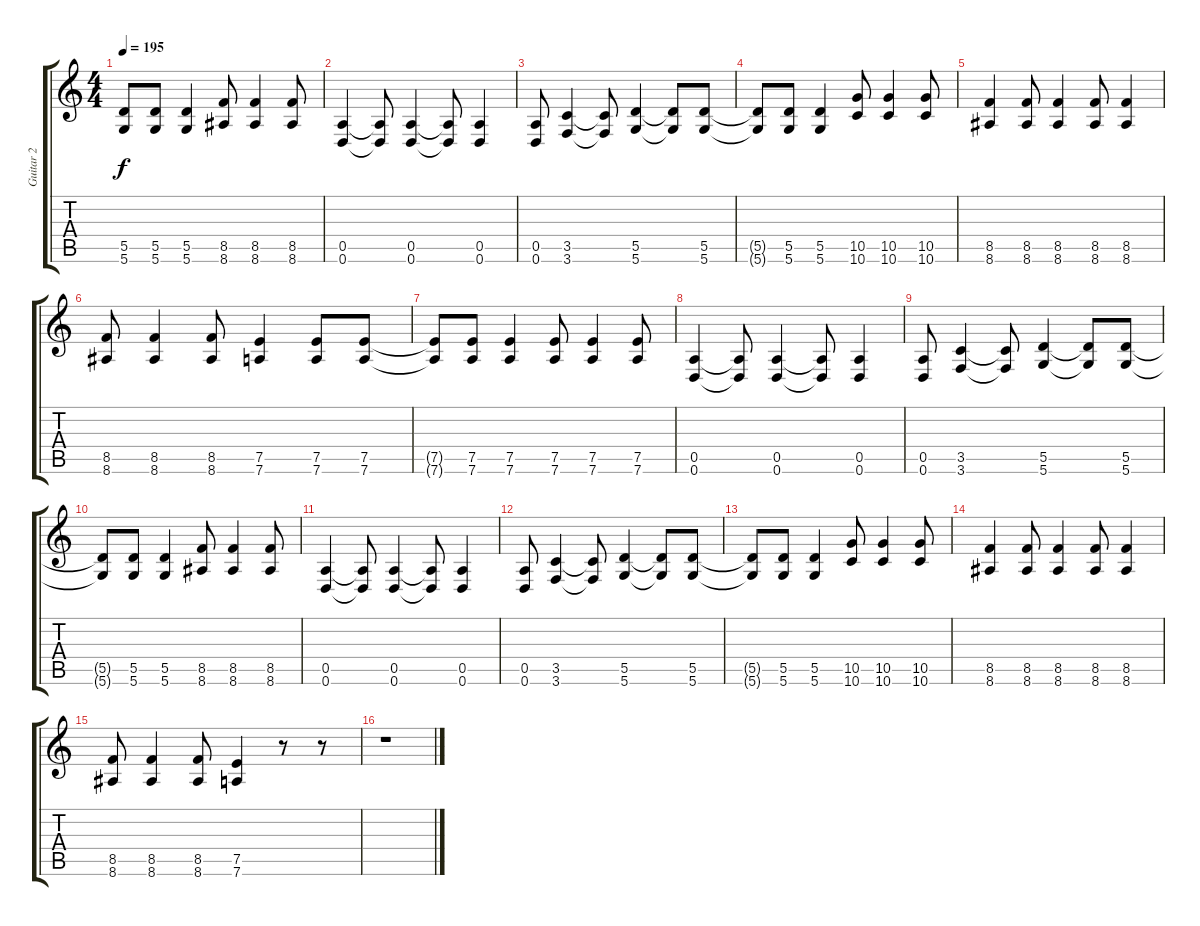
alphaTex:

\track ("Guitar 2" "Guitar 2") {instrument distortionguitar}
\staff {score tabs}
\tuning (E4 B3 G3 D3 A2 D2) {hide}
\ts (4 4)
\tempo 195
\clef g2
\ks c
(5.5{t} 5.6{t}).8{dy f} (5.5 5.6).8 (5.5 5.6).4 (8.5 8.6).8 (8.5 8.6).4 (8.5 8.6).8 |
(0.5 0.6).4 (0.5{t} 0.6{t}).8 (0.5 0.6).4 (0.5{t} 0.6{t}).8 (0.5 0.6).4 |
(0.5 0.6).8 (3.5 3.6).4 (3.5{t} 3.6{t}).8 (5.5 5.6).4 (5.5{t} 5.6{t}).8 (5.5 5.6).8 |
(5.5{t} 5.6{t}).8 (5.5 5.6).8 (5.5 5.6).4 (10.5 10.6).8 (10.5 10.6).4 (10.5 10.6).8 |
(8.5 8.6).4 (8.5 8.6).8 (8.5 8.6).4 (8.5 8.6).8 (8.5 8.6).4 |
(8.5 8.6).8 (8.5 8.6).4 (8.5 8.6).8 (7.5 7.6).4 (7.5 7.6).8 (7.5 7.6).8 |
(7.5{t} 7.6{t}).8 (7.5 7.6).8 (7.5 7.6).4 (7.5 7.6).8 (7.5 7.6).4 (7.5 7.6).8 |
(0.5 0.6).4 (0.5{t} 0.6{t}).8 (0.5 0.6).4 (0.5{t} 0.6{t}).8 (0.5 0.6).4 |
(0.5 0.6).8 (3.5 3.6).4 (3.5{t} 3.6{t}).8 (5.5 5.6).4 (5.5{t} 5.6{t}).8 (5.5 5.6).8 |
(5.5{t} 5.6{t}).8 (5.5 5.6).8 (5.5 5.6).4 (8.5 8.6).8 (8.5 8.6).4 (8.5 8.6).8 |
(0.5 0.6).4 (0.5{t} 0.6{t}).8 (0.5 0.6).4 (0.5{t} 0.6{t}).8 (0.5 0.6).4 |
(0.5 0.6).8 (3.5 3.6).4 (3.5{t} 3.6{t}).8 (5.5 5.6).4 (5.5{t} 5.6{t}).8 (5.5 5.6).8 |
(5.5{t} 5.6{t}).8 (5.5 5.6).8 (5.5 5.6).4 (10.5 10.6).8 (10.5 10.6).4 (10.5 10.6).8 |
(8.5 8.6).4 (8.5 8.6).8 (8.5 8.6).4 (8.5 8.6).8 (8.5 8.6).4 |
(8.5 8.6).8 (8.5 8.6).4 (8.5 8.6).8 (7.5 7.6).4 r.8 r.8 |
r.1
